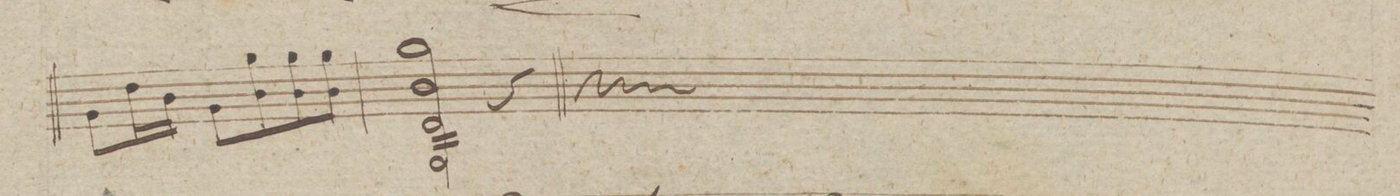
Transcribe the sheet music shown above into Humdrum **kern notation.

**kern	**fing	**dynam
*I"Violino 1mo	*	*
*clefG2	*	*
*k[f#]	*	*
*M3/4	*	*
8g\L	.	.
16dd\L	.	.
16b\JJ	.	.
8g\L	.	.
8gg 8b\	.	.
8gg 8b\	.	.
8ggJ 8b\	.	.
=124	=124	=124
2gg 2b 2d 2G\	.	.
4r	.	.
==	==	==
*-	*-	*-
